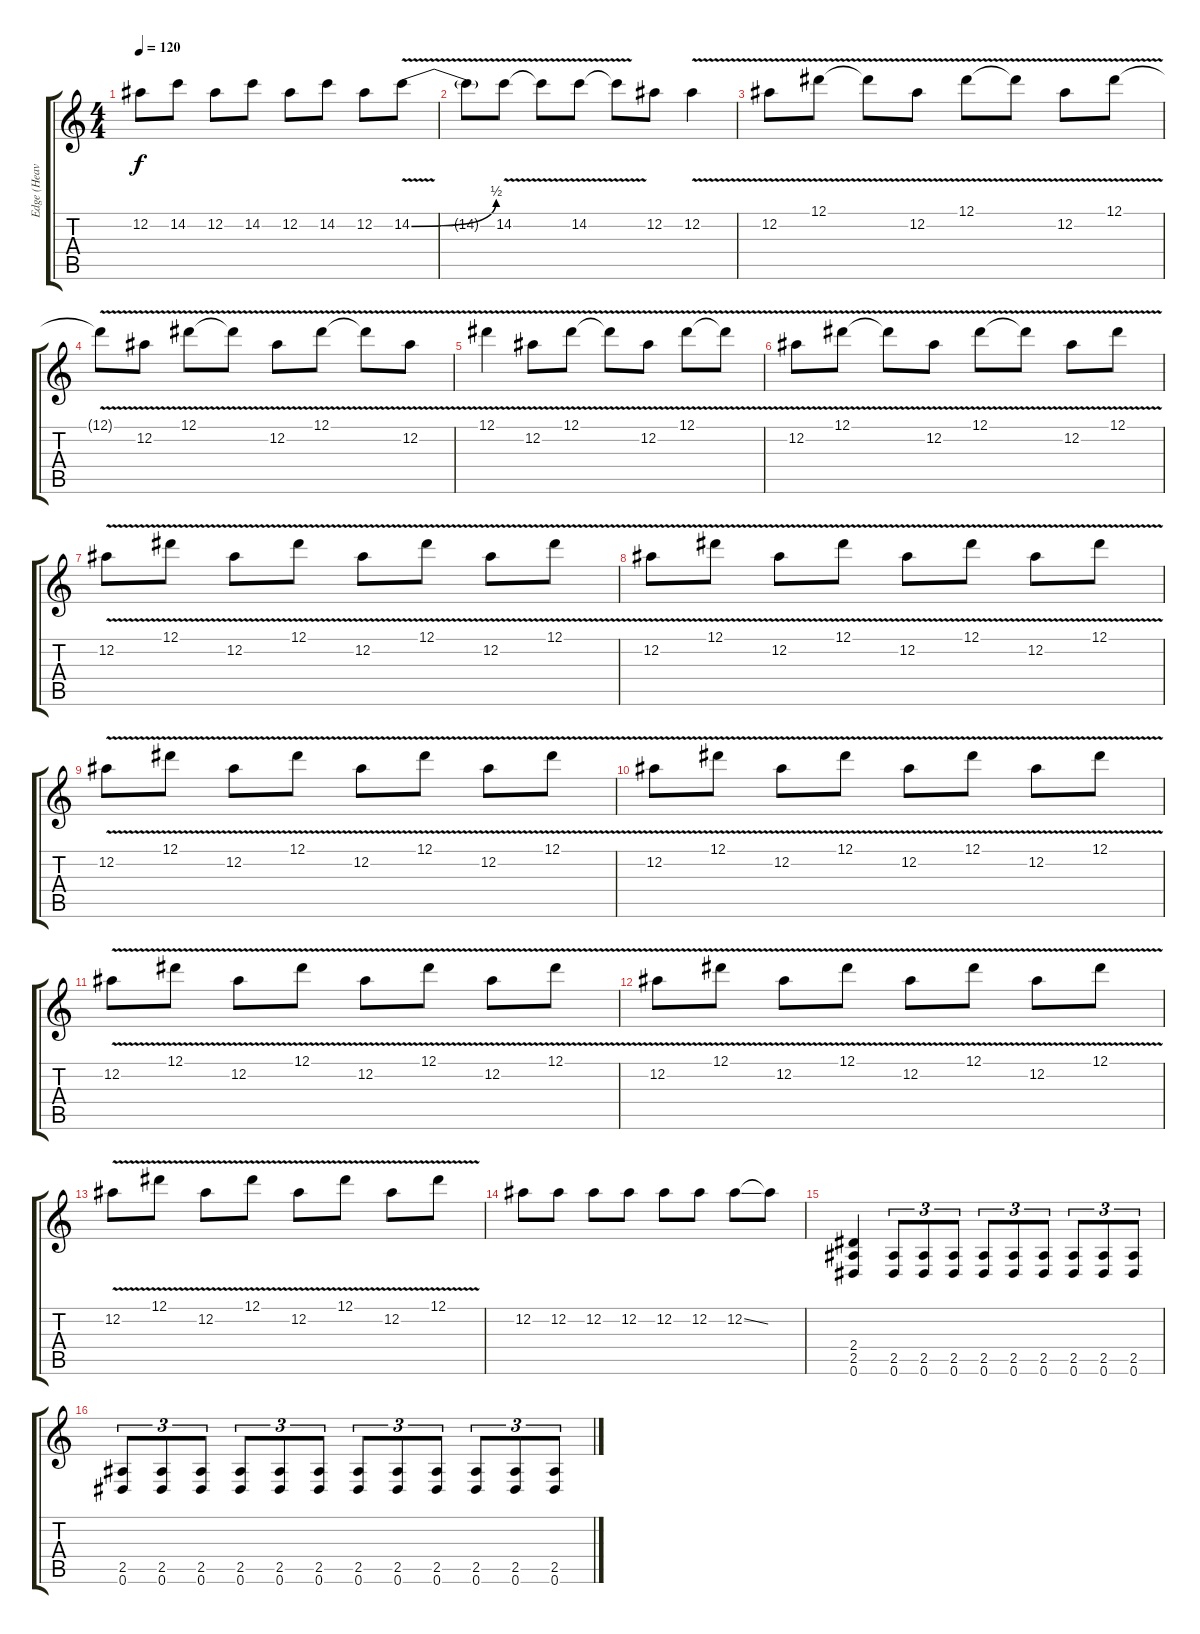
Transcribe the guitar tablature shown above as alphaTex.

\track ("Edge (Heavy distortion" "Edge (Heav") {instrument distortionguitar}
\staff {score tabs}
\tuning (Eb4 Bb3 Gb3 Db3 Ab2 Eb2) {hide}
\ts (4 4)
\tempo 120
\clef g2
\ks c
12.2.8{dy f} 14.2.8 12.2.8 14.2.8 12.2.8 14.2.8 12.2.8 14.2{be (bend 0 0 60 2) v}.8 |
14.2{t}.8 14.2{v}.8 14.2{t}.8 14.2{v}.8 14.2{t}.8 12.2.8 12.2{v}.4 |
12.2{v}.8 12.1{v}.8 12.1{t}.8 12.2{v}.8 12.1{v}.8 12.1{t}.8 12.2{v}.8 12.1{v}.8 |
12.1{t}.8 12.2{v}.8 12.1{v}.8 12.1{t}.8 12.2{v}.8 12.1{v}.8 12.1{t}.8 12.2{v}.8 |
12.1{v}.4 12.2{v}.8 12.1{v}.8 12.1{t}.8 12.2{v}.8 12.1{v}.8 12.1{t}.8 |
12.2{v}.8 12.1{v}.8 12.1{t}.8 12.2{v}.8 12.1{v}.8 12.1{t}.8 12.2{v}.8 12.1{v}.8 |
12.2{v}.8 12.1{v}.8 12.2{v}.8 12.1{v}.8 12.2{v}.8 12.1{v}.8 12.2{v}.8 12.1{v}.8 |
12.2{v}.8 12.1{v}.8 12.2{v}.8 12.1{v}.8 12.2{v}.8 12.1{v}.8 12.2{v}.8 12.1{v}.8 |
12.2{v}.8 12.1{v}.8 12.2{v}.8 12.1{v}.8 12.2{v}.8 12.1{v}.8 12.2{v}.8 12.1{v}.8 |
12.2{v}.8 12.1{v}.8 12.2{v}.8 12.1{v}.8 12.2{v}.8 12.1{v}.8 12.2{v}.8 12.1{v}.8 |
12.2{v}.8 12.1{v}.8 12.2{v}.8 12.1{v}.8 12.2{v}.8 12.1{v}.8 12.2{v}.8 12.1{v}.8 |
12.2{v}.8 12.1{v}.8 12.2{v}.8 12.1{v}.8 12.2{v}.8 12.1{v}.8 12.2{v}.8 12.1{v}.8 |
12.2{v}.8 12.1{v}.8 12.2{v}.8 12.1{v}.8 12.2{v}.8 12.1{v}.8 12.2{v}.8 12.1{v}.8 |
12.2.8 12.2.8 12.2.8 12.2.8 12.2.8 12.2.8 12.2{ss}.8 12.2{t}.8 |
(2.4 2.5 0.6).4 (2.5 0.6).8{tu (3 2)} (2.5 0.6).8{tu (3 2)} (2.5 0.6).8{tu (3 2)} (2.5 0.6).8{tu (3 2)} (2.5 0.6).8{tu (3 2)} (2.5 0.6).8{tu (3 2)} (2.5 0.6).8{tu (3 2)} (2.5 0.6).8{tu (3 2)} (2.5 0.6).8{tu (3 2)} |
(2.5 0.6).8{tu (3 2)} (2.5 0.6).8{tu (3 2)} (2.5 0.6).8{tu (3 2)} (2.5 0.6).8{tu (3 2)} (2.5 0.6).8{tu (3 2)} (2.5 0.6).8{tu (3 2)} (2.5 0.6).8{tu (3 2)} (2.5 0.6).8{tu (3 2)} (2.5 0.6).8{tu (3 2)} (2.5 0.6).8{tu (3 2)} (2.5 0.6).8{tu (3 2)} (2.5 0.6).8{tu (3 2)}
